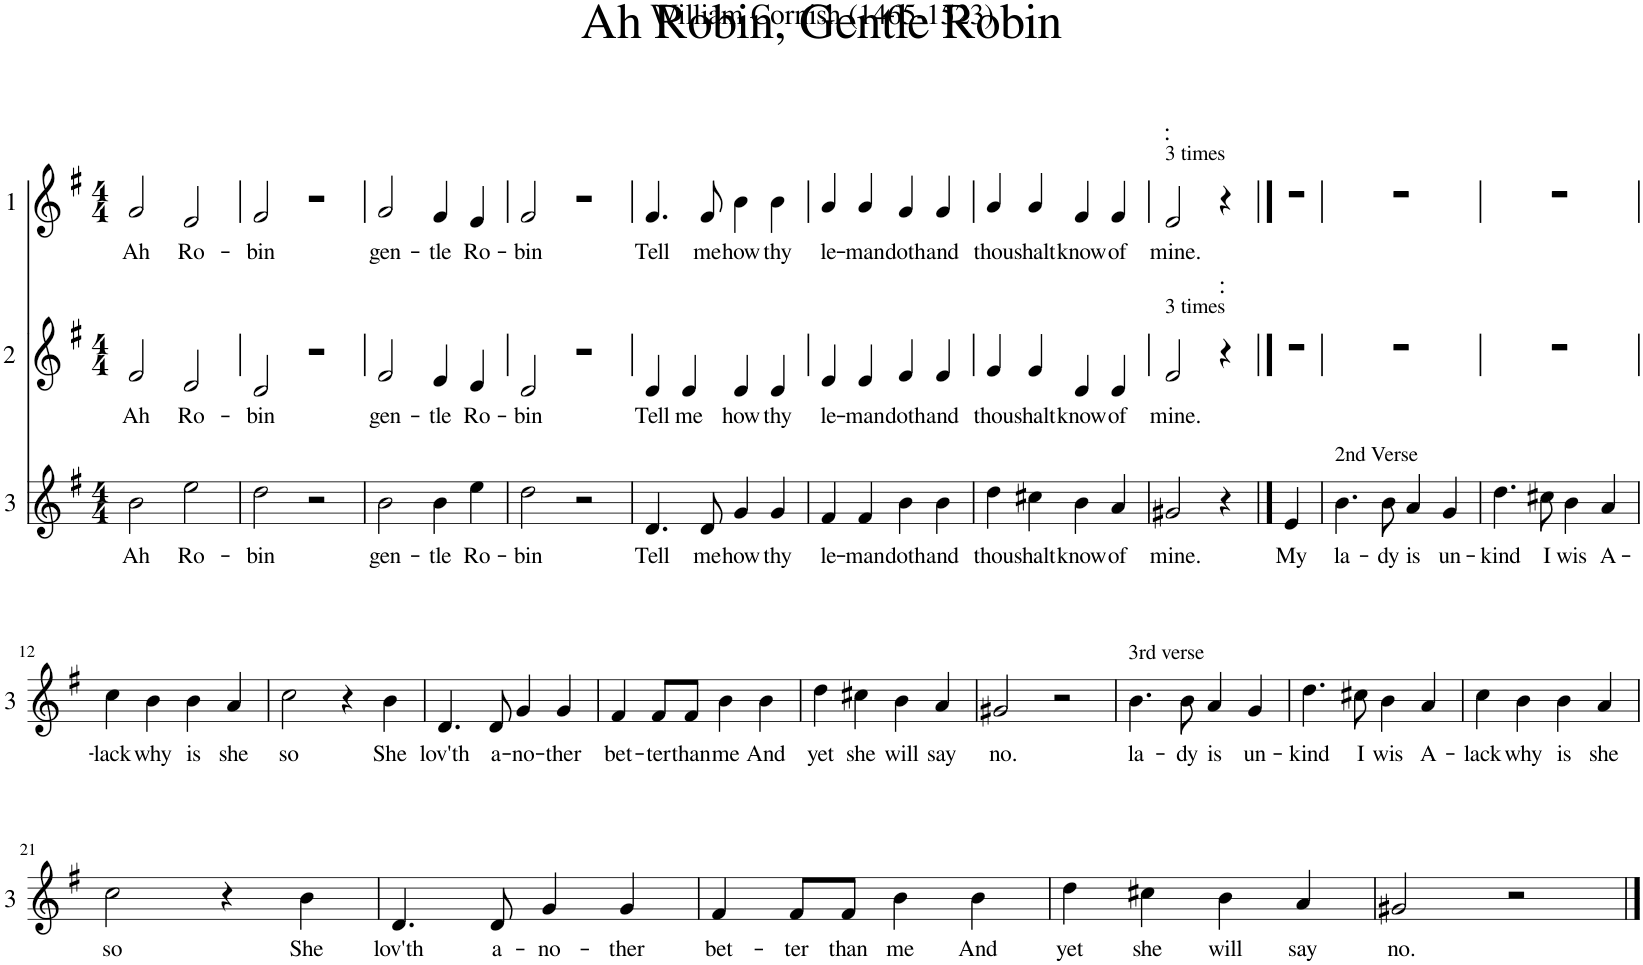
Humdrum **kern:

**kern	**text	**kern	**text	**kern	**text
*part3	*part3	*part2	*part2	*part1	*part1
*staff3	*staff3	*staff2	*staff2	*staff1	*staff1
*I"3	*	*I"2	*	*I"1	*
*	*	*stria5	*	*stria5	*
*clefG2	*	*clefG2	*	*clefG2	*
*k[f#]	*	*k[f#]	*	*k[f#]	*
*M4/4	*	*M4/4	*	*M4/4	*
=1	=1	=1	=1	=1	=1
!	!LO:LY:b	!	!LO:LY:b	!	!LO:LY:b
2b\	Ah	2e/	Ah	2g/	Ah
!	!LO:LY:b	!	!LO:LY:b	!	!LO:LY:b
2ee\	Ro-	2c/	Ro-	2e/	Ro-
=2	=2	=2	=2	=2	=2
!	!LO:LY:b	!	!LO:LY:b	!	!LO:LY:b
2dd\	-bin	2B/	-bin	2f#/	-bin
2r	.	2r	.	2r	.
=3	=3	=3	=3	=3	=3
!	!LO:LY:b	!	!LO:LY:b	!	!LO:LY:b
2b\	gen-	2e/	gen-	2g/	gen-
!	!LO:LY:b	!	!LO:LY:b	!	!LO:LY:b
4b\	-tle	4d/	-tle	4f#/	-tle
!	!LO:LY:b	!	!LO:LY:b	!	!LO:LY:b
4ee\	Ro-	4c/	Ro-	4e/	Ro-
=4	=4	=4	=4	=4	=4
!	!LO:LY:b	!	!LO:LY:b	!	!LO:LY:b
2dd\	-bin	2B/	-bin	2f#/	-bin
2r	.	2r	.	2r	.
=5	=5	=5	=5	=5	=5
!	!LO:LY:b	!	!LO:LY:b	!	!LO:LY:b
4.d/	Tell	4B/	Tell	4.f#/	Tell
!	!	!	!LO:LY:b	!	!
.	.	4B/	me	.	.
!	!LO:LY:b	!	!	!	!LO:LY:b
8d/	me	.	.	8f#/	me
!	!LO:LY:b	!	!LO:LY:b	!	!LO:LY:b
4g/	how	4B/	how	4b\	how
!	!LO:LY:b	!	!LO:LY:b	!	!LO:LY:b
4g/	thy	4B/	thy	4b\	thy
=6	=6	=6	=6	=6	=6
!	!LO:LY:b	!	!LO:LY:b	!	!LO:LY:b
4f#/	le-	4d/	le-	4a/	le-
!	!LO:LY:b	!	!LO:LY:b	!	!LO:LY:b
4f#/	-man	4d/	-man	4a/	-man
!	!LO:LY:b	!	!LO:LY:b	!	!LO:LY:b
4b\	doth	4e/	doth	4g/	doth
!	!LO:LY:b	!	!LO:LY:b	!	!LO:LY:b
4b\	and	4e/	and	4g/	and
=7	=7	=7	=7	=7	=7
!	!LO:LY:b	!	!LO:LY:b	!	!LO:LY:b
4dd\	thou	4f#/	thou	4a/	thou
!	!LO:LY:b	!	!LO:LY:b	!	!LO:LY:b
4cc#X\	shalt	4f#/	shalt	4a/	shalt
!	!LO:LY:b	!	!LO:LY:b	!	!LO:LY:b
4b\	know	4B/	know	4f#/	know
!	!LO:LY:b	!	!LO:LY:b	!	!LO:LY:b
4a/	of	4B/	of	4f#/	of
=8	=8	=8	=8	=8	=8
!	!	!	!	!LO:TX:a:t=3 times	!
!	!	!	!	!LO:TX:a:t=&colon;	!
!	!	!LO:TX:a:t=3 times	!	!	!
!	!LO:LY:b	!	!LO:LY:b	!	!LO:LY:b
2g#X/	mine.	2e/	mine.	2e/	mine.
!	!	!LO:TX:a:t=&colon;	!	!	!
4r	.	4r	.	4r	.
==9	==9	==9	==9	==9	==9
!	!LO:LY:b	!	!	!	!
4e/	My	1r	.	1r	.
2.ryy	.	.	.	.	.
=10	=10	=10	=10	=10	=10
!LO:TX:a:t=2nd Verse	!	!	!	!	!
!	!LO:LY:b	!	!	!	!
4.b\	la-	1r	.	1r	.
!	!LO:LY:b	!	!	!	!
8b\	-dy	.	.	.	.
!	!LO:LY:b	!	!	!	!
4a/	is	.	.	.	.
!	!LO:LY:b	!	!	!	!
4g/	un-	.	.	.	.
=11	=11	=11	=11	=11	=11
!	!LO:LY:b	!	!	!	!
4.dd\	-kind	1r	.	1r	.
!	!LO:LY:b	!	!	!	!
8cc#X\	I	.	.	.	.
!	!LO:LY:b	!	!	!	!
4b\	wis	.	.	.	.
!	!LO:LY:b	!	!	!	!
4a/	A-	.	.	.	.
!!LO:LB:g=z
=12	=12	=12	=12	=12	=12
!	!LO:LY:b	!	!	!	!
4cc\	-lack	1r	.	1r	.
!	!LO:LY:b	!	!	!	!
4b\	why	.	.	.	.
!	!LO:LY:b	!	!	!	!
4b\	is	.	.	.	.
!	!LO:LY:b	!	!	!	!
4a/	she	.	.	.	.
=13	=13	=13	=13	=13	=13
!	!LO:LY:b	!	!	!	!
2cc\	so	1r	.	1r	.
4r	.	.	.	.	.
!	!LO:LY:b	!	!	!	!
4b\	She	.	.	.	.
=14	=14	=14	=14	=14	=14
!	!LO:LY:b	!	!	!	!
4.d/	lov'th	1r	.	1r	.
!	!LO:LY:b	!	!	!	!
8d/	a-	.	.	.	.
!	!LO:LY:b	!	!	!	!
4g/	-no-	.	.	.	.
!	!LO:LY:b	!	!	!	!
4g/	-ther	.	.	.	.
=15	=15	=15	=15	=15	=15
!	!LO:LY:b	!	!	!	!
4f#/	bet-	1r	.	1r	.
!	!LO:LY:b	!	!	!	!
8f#/L	-ter	.	.	.	.
!	!LO:LY:b	!	!	!	!
8f#/J	than	.	.	.	.
!	!LO:LY:b	!	!	!	!
4b\	me	.	.	.	.
!	!LO:LY:b	!	!	!	!
4b\	And	.	.	.	.
=16	=16	=16	=16	=16	=16
!	!LO:LY:b	!	!	!	!
4dd\	yet	1r	.	1r	.
!	!LO:LY:b	!	!	!	!
4cc#X\	she	.	.	.	.
!	!LO:LY:b	!	!	!	!
4b\	will	.	.	.	.
!	!LO:LY:b	!	!	!	!
4a/	say	.	.	.	.
=17	=17	=17	=17	=17	=17
!	!LO:LY:b	!	!	!	!
2g#X/	no.	1r	.	1r	.
2r	.	.	.	.	.
=18	=18	=18	=18	=18	=18
!LO:TX:a:t=3rd verse	!	!	!	!	!
!	!LO:LY:b	!	!	!	!
4.b\	la-	1r	.	1r	.
!	!LO:LY:b	!	!	!	!
8b\	-dy	.	.	.	.
!	!LO:LY:b	!	!	!	!
4a/	is	.	.	.	.
!	!LO:LY:b	!	!	!	!
4g/	un-	.	.	.	.
=19	=19	=19	=19	=19	=19
!	!LO:LY:b	!	!	!	!
4.dd\	-kind	1r	.	1r	.
!	!LO:LY:b	!	!	!	!
8cc#X\	I	.	.	.	.
!	!LO:LY:b	!	!	!	!
4b\	wis	.	.	.	.
!	!LO:LY:b	!	!	!	!
4a/	A-	.	.	.	.
=20	=20	=20	=20	=20	=20
!	!LO:LY:b	!	!	!	!
4cc\	-lack	1r	.	1r	.
!	!LO:LY:b	!	!	!	!
4b\	why	.	.	.	.
!	!LO:LY:b	!	!	!	!
4b\	is	.	.	.	.
!	!LO:LY:b	!	!	!	!
4a/	she	.	.	.	.
!!LO:LB:g=z
=21	=21	=21	=21	=21	=21
!	!LO:LY:b	!	!	!	!
2cc\	so	1r	.	1r	.
4r	.	.	.	.	.
!	!LO:LY:b	!	!	!	!
4b\	She	.	.	.	.
=22	=22	=22	=22	=22	=22
!	!LO:LY:b	!	!	!	!
4.d/	lov'th	1r	.	1r	.
!	!LO:LY:b	!	!	!	!
8d/	a-	.	.	.	.
!	!LO:LY:b	!	!	!	!
4g/	-no-	.	.	.	.
!	!LO:LY:b	!	!	!	!
4g/	-ther	.	.	.	.
=23	=23	=23	=23	=23	=23
!	!LO:LY:b	!	!	!	!
4f#/	bet-	1r	.	1r	.
!	!LO:LY:b	!	!	!	!
8f#/L	-ter	.	.	.	.
!	!LO:LY:b	!	!	!	!
8f#/J	than	.	.	.	.
!	!LO:LY:b	!	!	!	!
4b\	me	.	.	.	.
!	!LO:LY:b	!	!	!	!
4b\	And	.	.	.	.
=24	=24	=24	=24	=24	=24
!	!LO:LY:b	!	!	!	!
4dd\	yet	1r	.	1r	.
!	!LO:LY:b	!	!	!	!
4cc#X\	she	.	.	.	.
!	!LO:LY:b	!	!	!	!
4b\	will	.	.	.	.
!	!LO:LY:b	!	!	!	!
4a/	say	.	.	.	.
=25	=25	=25	=25	=25	=25
!	!LO:LY:b	!	!	!	!
2g#X/	no.	1r	.	1r	.
2r	.	.	.	.	.
==	==	==	==	==	==
*-	*-	*-	*-	*-	*-
